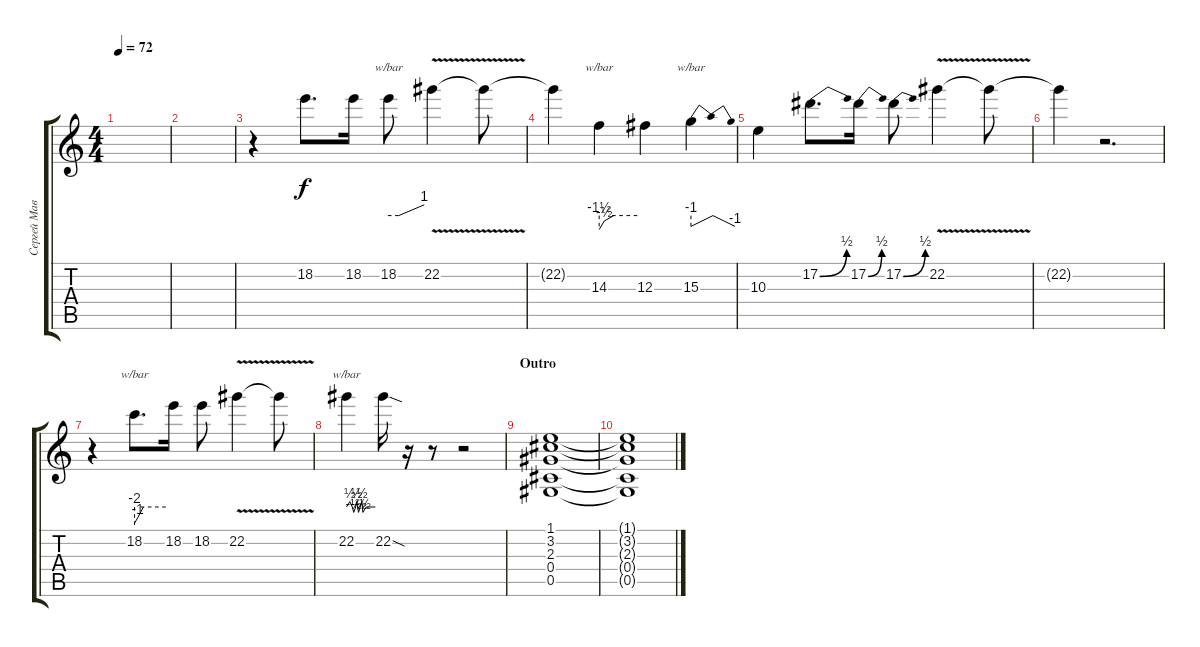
\track ("Сергей Маврин (Lead-2)" "Сергей Мав") {instrument distortionguitar}
\staff {score tabs}
\tuning (Eb4 Bb3 Gb3 Db3 Ab2 Eb2) {hide}
\ts (4 4)
\section ("" "")
\tempo 72
\clef g2
\ks c
|
|
r.4 18.2.8{d} 18.2.16 18.2.8{tbe (custom default 0 0 17 0 60 4)} 22.2{v}.4 22.2{t}.8 |
22.2{t}.4 14.3.4{tbe (custom default 0 -6 8 -2 23 0 60 0)} 12.3.4 15.3.4{tbe (dip default 0 -4 17 0 54 0 60 -4)} |
10.3.4 17.2{be (bend 0 0 60 2)}.8{d volume 7 balance 12} 17.2{be (bend 0 0 60 2)}.16 17.2{be (bend 0 0 60 2)}.8 22.2{v}.4 22.2{t}.8 |
22.2{t}.4 r.2{d} |
r.4 18.2.8{d tbe (custom default 0 -8 6 -4 17 0 60 0) volume 8 balance 8} 18.2.16 18.2.8 22.2{v}.4 22.2{t}.8 |
22.2.4{tbe (custom default 0 0 7 2 12 0 15 -2 19 0 21 2 23 0 25 -2 32 2 34 -2 41 0 49 0 60 0)} 22.2{sod}.16 r.16 r.8 r.2 |
\section ("" "Outro")
(1.1 3.2 2.3 0.4 0.5).1{volume 7} |
(1.1{t} 3.2{t} 2.3{t} 0.4{t} 0.5{t}).1
